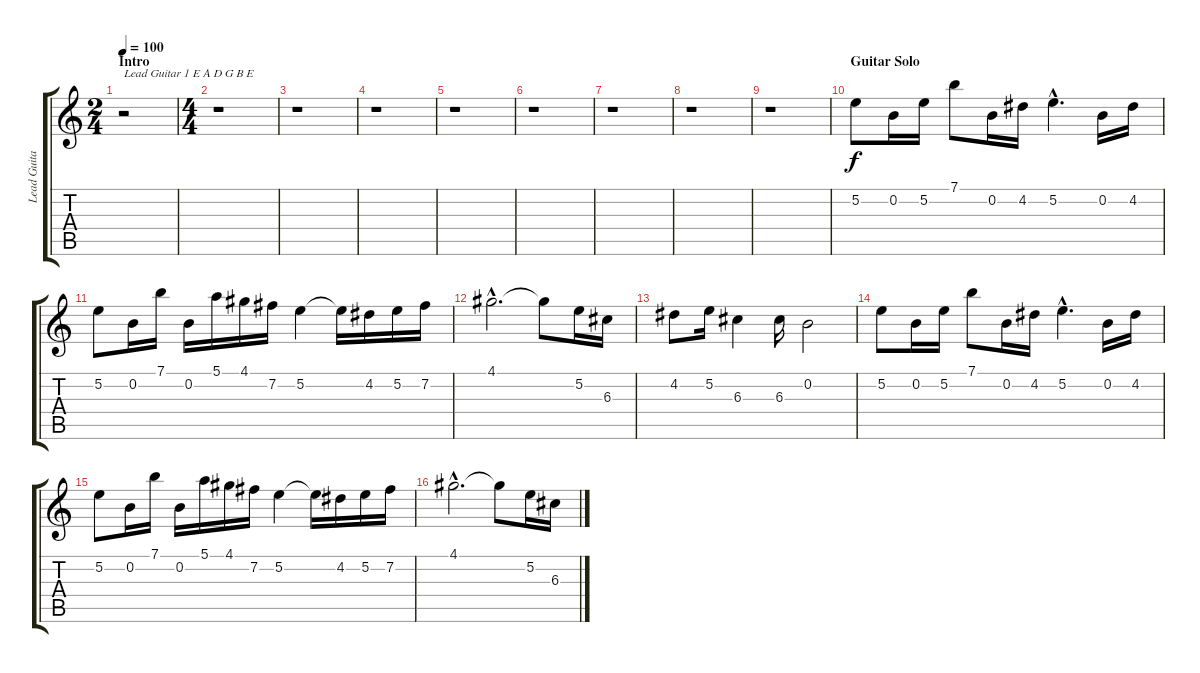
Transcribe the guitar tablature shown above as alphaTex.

\track ("Lead Guitar 1" "Lead Guita") {instrument distortionguitar}
\staff {score tabs}
\tuning (E4 B3 G3 D3 A2 E2) {hide}
\ts (2 4)
\section ("" "Intro")
\tempo 100
\clef g2
\ks c
r.2{txt "Lead Guitar 1 E A D G B E" dy f instrument distortionguitar} |
\ts (4 4)
r.1 |
r.1 |
r.1 |
r.1 |
r.1 |
r.1 |
r.1 |
r.1 |
\section ("" "Guitar Solo")
5.2.8 0.2.16 5.2.16 7.1.8 0.2.16 4.2.16 5.2{hac}.4{d} 0.2.16 4.2.16 |
5.2.8 0.2.16 7.1.16 0.2.16 5.1.16 4.1.16 7.2.16 5.2.4 5.2{t}.16 4.2.16 5.2.16 7.2.16 |
4.1{hac}.2{d} 4.1{t}.8 5.2.16 6.3.16 |
4.2.8 5.2.16 6.3.4 6.3.16 0.2.2 |
5.2.8 0.2.16 5.2.16 7.1.8 0.2.16 4.2.16 5.2{hac}.4{d} 0.2.16 4.2.16 |
5.2.8 0.2.16 7.1.16 0.2.16 5.1.16 4.1.16 7.2.16 5.2.4 5.2{t}.16 4.2.16 5.2.16 7.2.16 |
4.1{hac}.2{d} 4.1{t}.8 5.2.16 6.3.16
